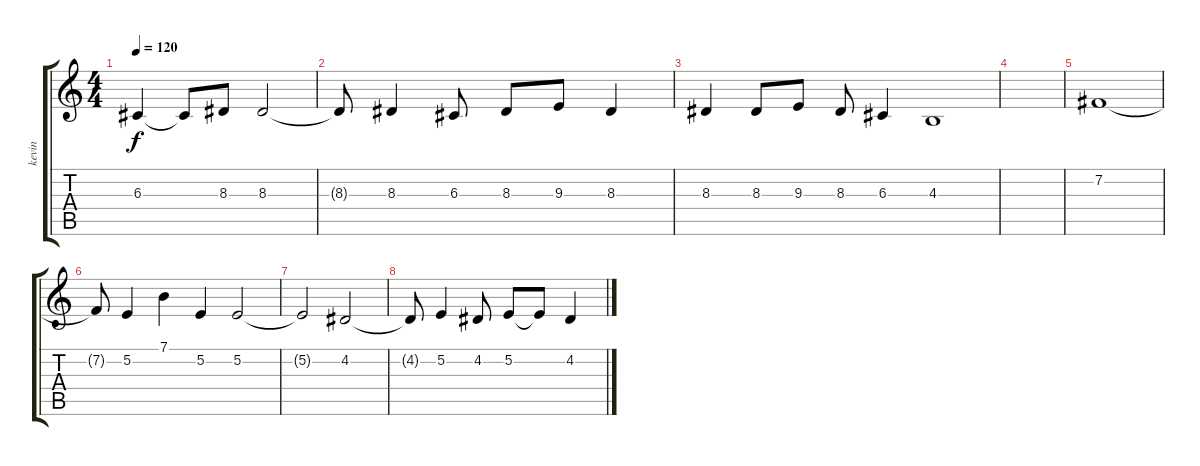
\track ("kevin" "kevin") {instrument choiraahs}
\staff {score tabs}
\tuning (E4 B3 G3 D3 A2 E2) {hide}
\ts (4 4)
\tempo 120
\clef g2
\ks c
6.3.4{dy f} 6.3{t}.8 8.3.8 8.3.2 |
8.3{t}.8 8.3.4 6.3.8 8.3.8 9.3.8 8.3.4 |
8.3.4 8.3.8 9.3.8 8.3.8 6.3.4 4.3.1 |
|
7.2.1 |
7.2{t}.8 5.2.4 7.1.4 5.2.4 5.2.2 |
5.2{t}.2 4.2.2 |
4.2{t}.8 5.2.4 4.2.8 5.2.8 5.2{t}.8 4.2.4
